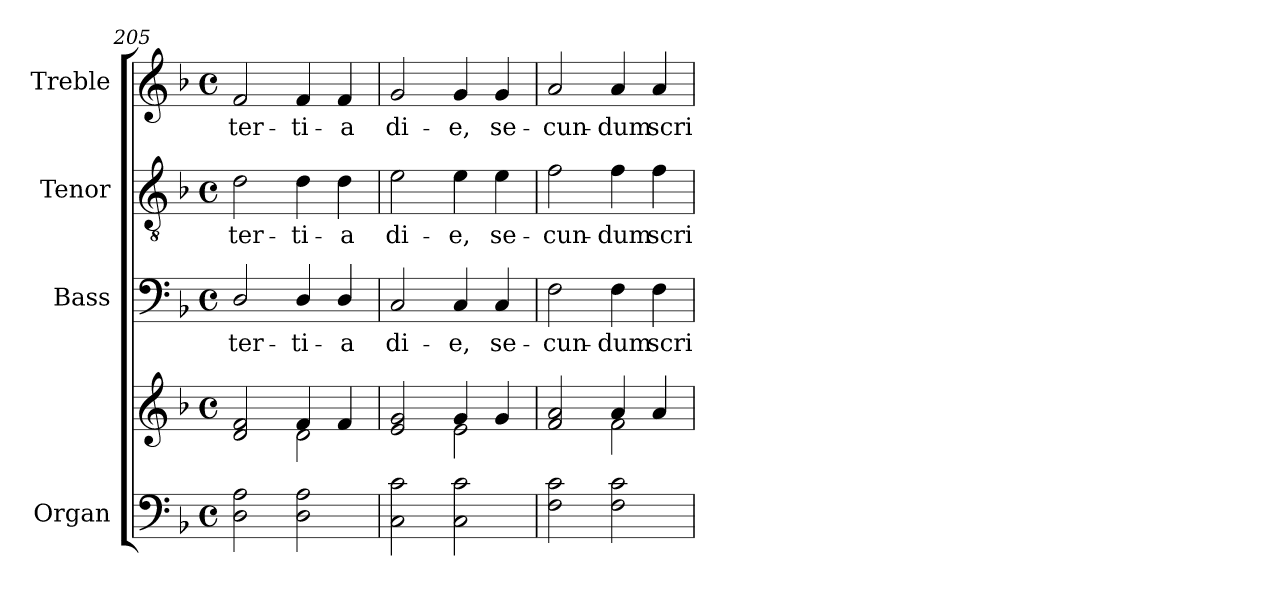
**kern	**kern	**kern	**text	**kern	**text	**kern	**text
*part4	*part4	*part3	*part3	*part2	*part2	*part1	*part1
*staff5	*staff4	*staff3	*staff3	*staff2	*staff2	*staff1	*staff1
*I"Organ	*	*I"Bass	*	*I"Tenor	*	*I"Treble	*
*I'Organ	*	*I'Bass	*	*I'Tenor	*	*I'Treble	*
*clefF4	*clefG2	*clefF4	*	*clefGv2	*	*clefG2	*
*k[b-]	*k[b-]	*k[b-]	*	*k[b-]	*	*k[b-]	*
*F:	*F:	*F:	*	*F:	*	*F:	*
*M4/4	*M4/4	*M4/4	*	*M4/4	*	*M4/4	*
*met(c)	*met(c)	*met(c)	*	*met(c)	*	*met(c)	*
=205	=205	=205	=205	=205	=205	=205	=205
*	*^	*	*	*	*	*	*
!	!	!	!	!LO:LY:b	!	!LO:LY:b	!	!LO:LY:b
2D 2A	2d 2f	2ryy	2D/	ter-	2d	ter-	2f	ter-
!	!	!	!	!LO:LY:b	!	!LO:LY:b	!	!LO:LY:b
2D 2A	4f	2d\	4D/	-ti-	4d	-ti-	4f	-ti-
!	!	!	!	!LO:LY:b	!	!LO:LY:b	!	!LO:LY:b
.	4f	.	4D/	-a	4d	-a	4f	-a
=206	=206	=206	=206	=206	=206	=206	=206	=206
!	!	!	!	!LO:LY:b	!	!LO:LY:b	!	!LO:LY:b
2C 2c	2e 2g	2ryy	2C	di-	2e	di-	2g	di-
!	!	!	!	!LO:LY:b	!	!LO:LY:b	!	!LO:LY:b
2C 2c	4g	2e\	4C	-e,	4e	-e,	4g	-e,
!	!	!	!	!LO:LY:b	!	!LO:LY:b	!	!LO:LY:b
.	4g	.	4C	se-	4e	se-	4g	se-
=207	=207	=207	=207	=207	=207	=207	=207	=207
!	!	!	!	!LO:LY:b	!	!LO:LY:b	!	!LO:LY:b
2F 2c	2f 2a	2ryy	2F	-cun-	2f	-cun-	2a	-cun-
!	!	!	!	!LO:LY:b	!	!LO:LY:b	!	!LO:LY:b
2F 2c	4a	2f\	4F	-dum	4f	-dum	4a	-dum
!	!	!	!	!LO:LY:b	!	!LO:LY:b	!	!LO:LY:b
.	4a	.	4F	scri-	4f	scri-	4a	scri-
*	*v	*v	*	*	*	*	*	*
=	=	=	=	=	=	=	=
*-	*-	*-	*-	*-	*-	*-	*-
